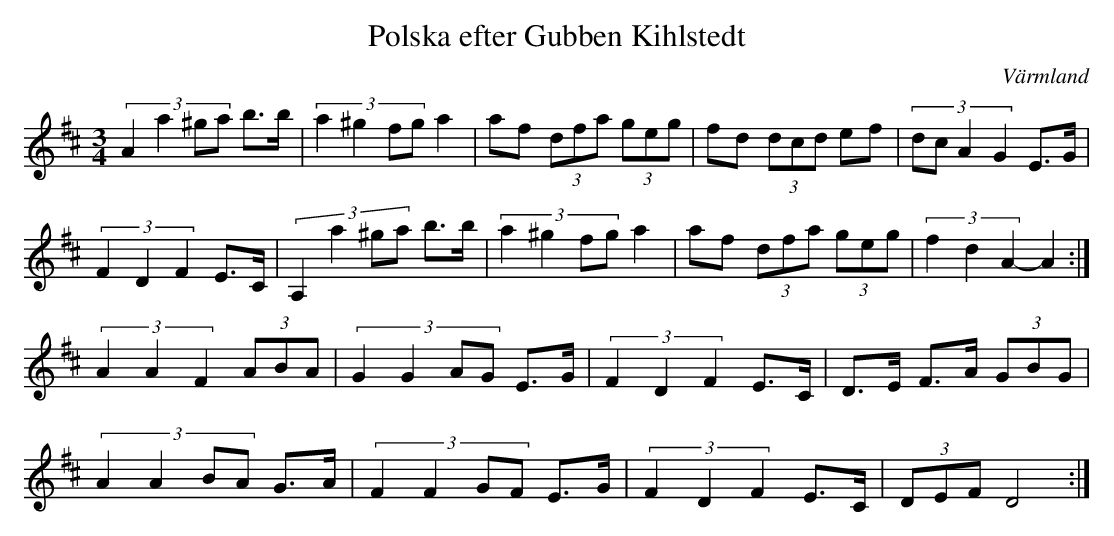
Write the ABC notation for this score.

X:1
T:Polska efter Gubben Kihlstedt
O:Värmland
M:3/4
L:1/8
K:D
(3:2:4A2a2^ga b3/2b/2|(3:2:4a2^g2fg a2|af (3dfa (3geg|fd (3dcd ef|(3:2:4dcA2G2 E3/2G/2|
(3F2D2F2 E3/2C/2|(3:2:4A,2a2^ga b3/2b/2|(3:2:4a2^g2fg a2|af (3dfa (3geg|(3f2d2A2 -A2:|
(3A2A2F2 (3ABA | (3:2:4G2G2AG E3/2G/2|(3F2D2F2 E3/2C/2|D3/2E/2 F3/2A/2 (3GBG|
(3:2:4A2A2BA G3/2A/2| (3:2:4F2F2GF E3/2G/2|(3F2D2F2 E3/2C/2|(3DEF D4:|
